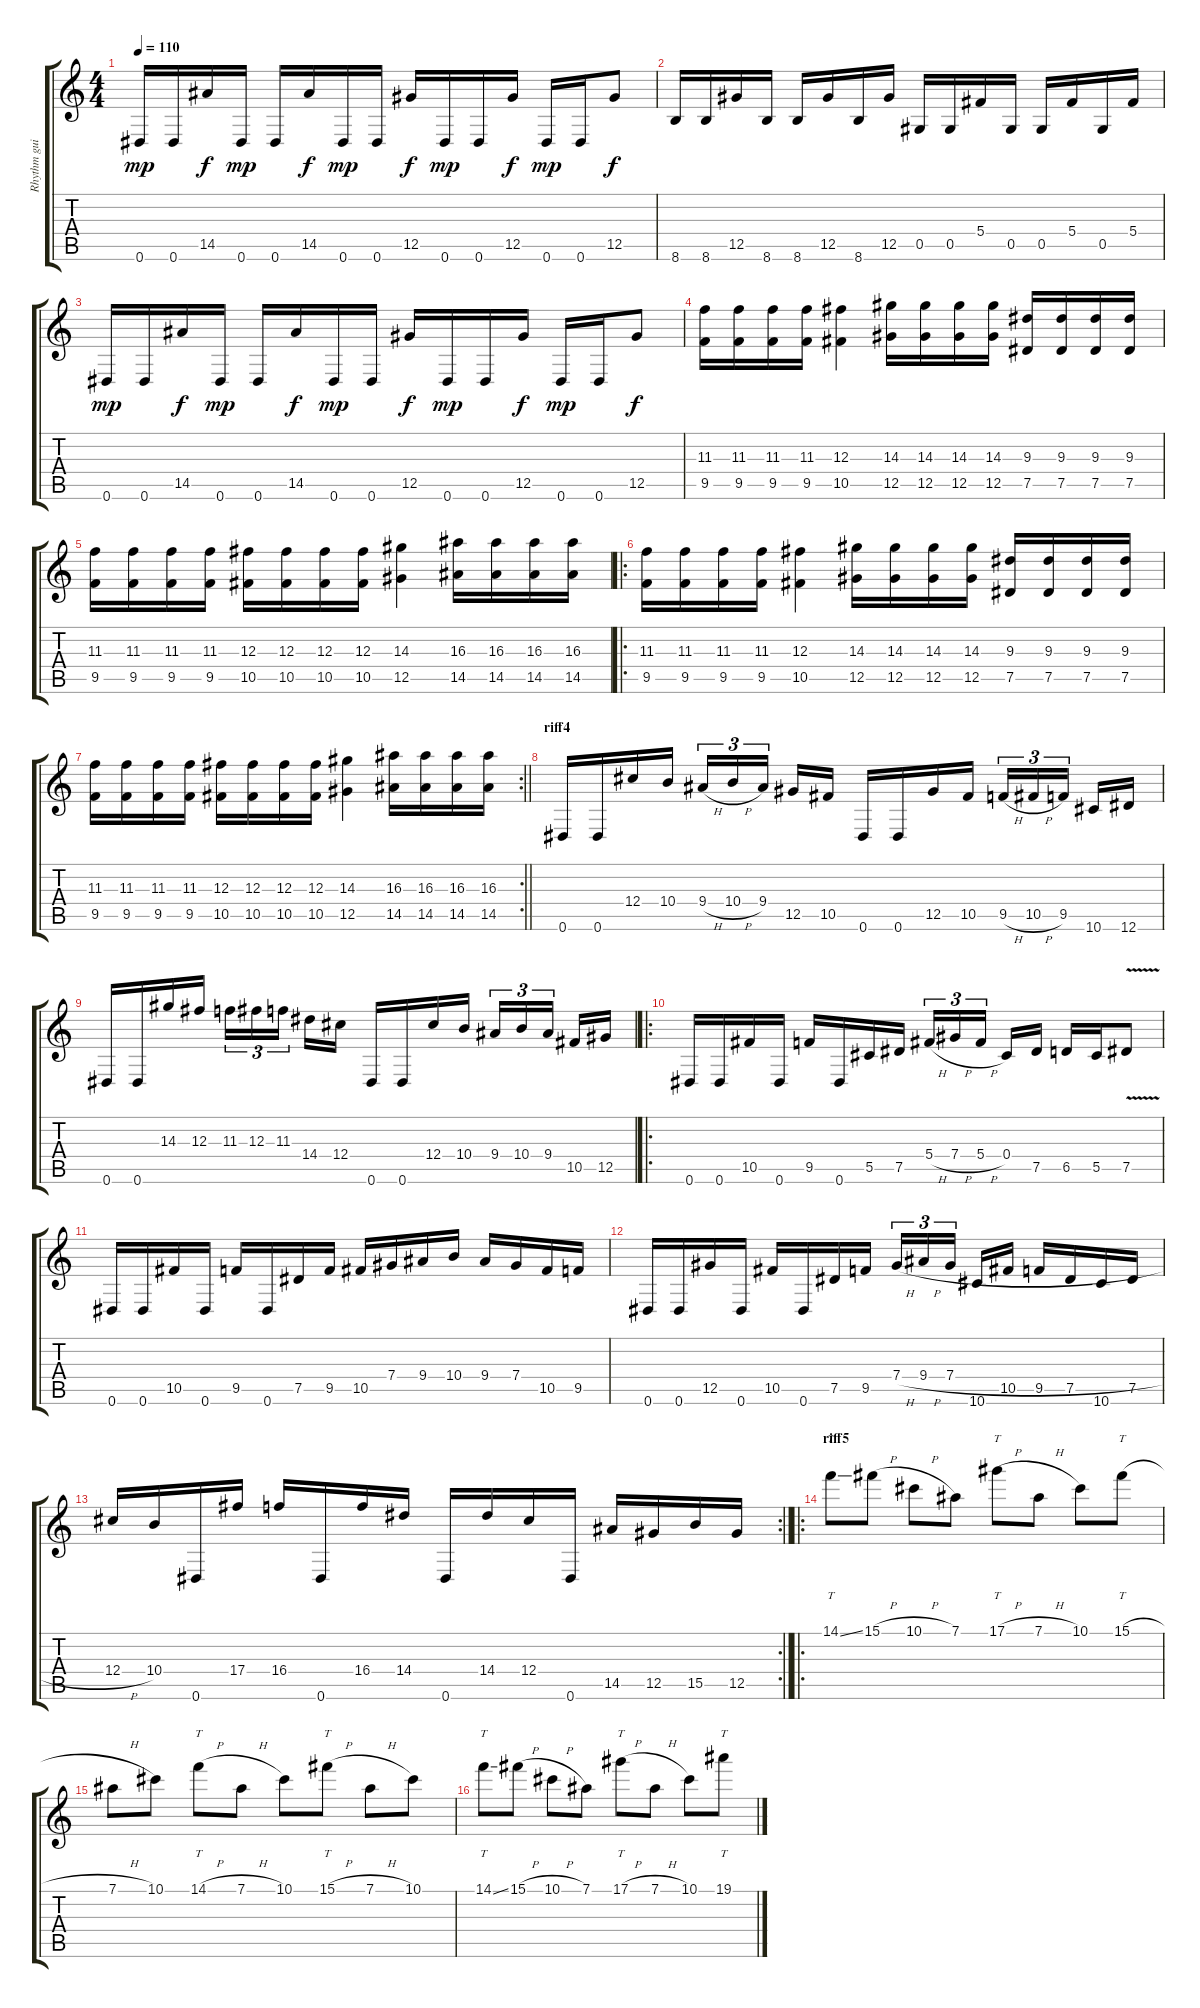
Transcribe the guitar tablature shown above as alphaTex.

\track ("Rhythm guitar" "Rhythm gui") {instrument distortionguitar}
\staff {score tabs}
\tuning (Eb4 Bb3 Gb3 Db3 Ab2 Eb2) {hide}
\ts (4 4)
\tempo 110
\clef g2
\ks c
0.6.16{dy mp} 0.6.16 14.5.16{dy f} 0.6.16{dy mp} 0.6.16 14.5.16{dy f} 0.6.16{dy mp} 0.6.16 12.5.16{dy f} 0.6.16{dy mp} 0.6.16 12.5.16{dy f} 0.6.16{dy mp} 0.6.16 12.5.8{dy f} |
8.6.16 8.6.16 12.5.16 8.6.16 8.6.16 12.5.16 8.6.16 12.5.16 0.5.16 0.5.16 5.4.16 0.5.16 0.5.16 5.4.16 0.5.16 5.4.16 |
0.6.16{dy mp} 0.6.16 14.5.16{dy f} 0.6.16{dy mp} 0.6.16 14.5.16{dy f} 0.6.16{dy mp} 0.6.16 12.5.16{dy f} 0.6.16{dy mp} 0.6.16 12.5.16{dy f} 0.6.16{dy mp} 0.6.16 12.5.8{dy f} |
(11.3 9.5).16 (11.3 9.5).16 (11.3 9.5).16 (11.3 9.5).16 (12.3 10.5).4 (14.3 12.5).16 (14.3 12.5).16 (14.3 12.5).16 (14.3 12.5).16 (9.3 7.5).16 (9.3 7.5).16 (9.3 7.5).16 (9.3 7.5).16 |
(11.3 9.5).16 (11.3 9.5).16 (11.3 9.5).16 (11.3 9.5).16 (12.3 10.5).16 (12.3 10.5).16 (12.3 10.5).16 (12.3 10.5).16 (14.3 12.5).4 (16.3 14.5).16 (16.3 14.5).16 (16.3 14.5).16 (16.3 14.5).16 |
\ro
(11.3 9.5).16 (11.3 9.5).16 (11.3 9.5).16 (11.3 9.5).16 (12.3 10.5).4 (14.3 12.5).16 (14.3 12.5).16 (14.3 12.5).16 (14.3 12.5).16 (9.3 7.5).16 (9.3 7.5).16 (9.3 7.5).16 (9.3 7.5).16 |
\rc 2
\barLineRight lightlight
(11.3 9.5).16 (11.3 9.5).16 (11.3 9.5).16 (11.3 9.5).16 (12.3 10.5).16 (12.3 10.5).16 (12.3 10.5).16 (12.3 10.5).16 (14.3 12.5).4 (16.3 14.5).16 (16.3 14.5).16 (16.3 14.5).16 (16.3 14.5).16 |
\section ("" "riff4")
0.6.16 0.6.16 12.4.16 10.4.16 9.4{h}.16{tu (3 2)} 10.4{h}.16{tu (3 2)} 9.4.16{tu (3 2) beam splitsecondary} 12.5.16 10.5.16 0.6.16 0.6.16 12.5.16 10.5.16 9.5{h}.16{tu (3 2)} 10.5{h}.16{tu (3 2)} 9.5.16{tu (3 2) beam splitsecondary} 10.6.16 12.6.16 |
0.6.16 0.6.16 14.3.16 12.3.16 11.3.16{tu (3 2)} 12.3.16{tu (3 2)} 11.3.16{tu (3 2) beam splitsecondary} 14.4.16 12.4.16 0.6.16 0.6.16 12.4.16 10.4.16 9.4.16{tu (3 2)} 10.4.16{tu (3 2)} 9.4.16{tu (3 2) beam splitsecondary} 10.5.16 12.5.16 |
\ro
0.6.16 0.6.16 10.5.16 0.6.16 9.5.16 0.6.16 5.5.16 7.5.16 5.4{h}.16{tu (3 2)} 7.4{h}.16{tu (3 2)} 5.4{h}.16{tu (3 2) beam splitsecondary} 0.4.16 7.5.16 6.5.16 5.5.16 7.5{v}.8 |
0.6.16 0.6.16 10.5.16 0.6.16 9.5.16 0.6.16 7.5.16 9.5.16 10.5.16 7.4.16 9.4.16 10.4.16 9.4.16 7.4.16 10.5.16 9.5.16 |
0.6.16 0.6.16 12.5.16 0.6.16 10.5.16 0.6.16 7.5.16 9.5.16 7.4{h}.16{tu (3 2)} 9.4{h}.16{tu (3 2)} 7.4{h}.16{tu (3 2) beam splitsecondary} 10.6.16 10.5.16 9.5.16 7.5.16 10.6.16 7.5.16 |
\rc 2
\barLineRight lightlight
12.4{h}.16 10.4.16 0.6.16 17.4.16 16.4.16 0.6.16 16.4.16 14.4.16 0.6.16 14.4.16 12.4.16 0.6.16 14.5.16 12.5.16 15.5.16 12.5.16 |
\ro
\section ("" "riff5")
14.1{ss}.8{tt} 15.1{h}.8 10.1{h}.8 7.1.8 17.1{h}.8{tt} 7.1{h}.8 10.1.8 15.1{h}.8{tt} |
7.1{h}.8 10.1.8 14.1{h}.8{tt} 7.1{h}.8 10.1.8 15.1{h}.8{tt} 7.1{h}.8 10.1.8 |
14.1{ss}.8{tt} 15.1{h}.8 10.1{h}.8 7.1.8 17.1{h}.8{tt} 7.1{h}.8 10.1.8 19.1{h}.8{tt}
